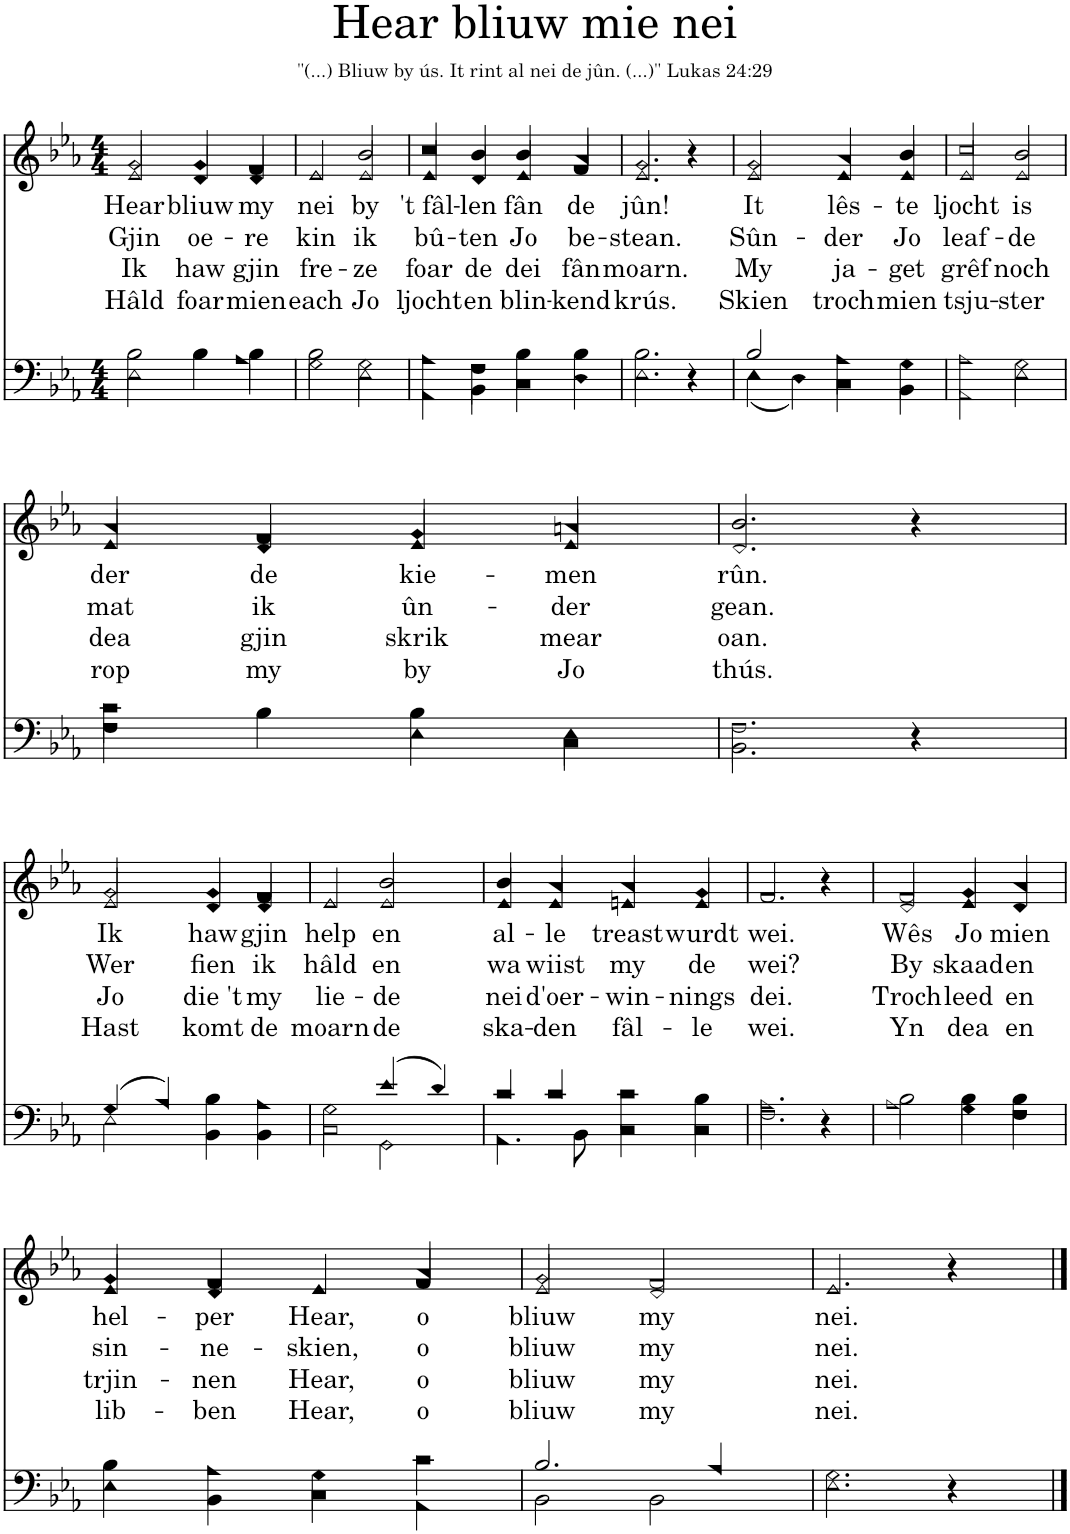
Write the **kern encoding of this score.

**kern	**kern	**text	**text	**text	**text
*part2	*part1	*part1	*part1	*part1	*part1
*staff2	*staff1	*staff1	*staff1	*staff1	*staff1
*I"Men	*I"Women	*	*	*	*
*clefF4	*clefG2	*	*	*	*
*k[b-e-a-]	*k[b-e-a-]	*	*	*	*
*M4/4	*M4/4	*	*	*	*
=1	=1	=1	=1	=1	=1
*^	*	*	*	*	*
!	!	!	!LO:LY:b	!LO:LY:b	!LO:LY:b	!LO:LY:b
*	*	*^	*	*	*	*
2B-\	2E-\	2g/	2e-/	Hear	Gjin	Ik	Hâld
!	!	!	!	!LO:LY:b	!LO:LY:b	!LO:LY:b	!LO:LY:b
4B-	4B-\	4g/	4d/	bliuw	oe-	haw	foar
!	!	!	!	!LO:LY:b	!LO:LY:b	!LO:LY:b	!LO:LY:b
4B-\	4A-\	4f/	4d/	my	-re	gjin	mien
=2	=2	=2	=2	=2	=2	=2	=2
!	!	!	!	!LO:LY:b	!LO:LY:b	!LO:LY:b	!LO:LY:b
2B-\	2G\	2e-/	2e-	nei	kin	fre-	each
!	!	!	!	!LO:LY:b	!LO:LY:b	!LO:LY:b	!LO:LY:b
2G\	2E-\	2b-/	2e-/	by	ik	-ze	Jo
=3	=3	=3	=3	=3	=3	=3	=3
!	!	!	!	!LO:LY:b	!LO:LY:b	!LO:LY:b	!LO:LY:b
4A-\	4AA-\	4cc/	4e-/	't fâl-	bû-	foar	ljocht
!	!	!	!	!LO:LY:b	!LO:LY:b	!LO:LY:b	!LO:LY:b
4F\	4BB-\	4b-/	4d/	-len	-ten	de	en
!	!	!	!	!LO:LY:b	!LO:LY:b	!LO:LY:b	!LO:LY:b
4B-\	4C\	4b-/	4e-/	fân	Jo	dei	blin-
!	!	!	!	!LO:LY:b	!LO:LY:b	!LO:LY:b	!LO:LY:b
4B-\	4D\	4a-/	4f/	de	be-	fân	-kend
=4	=4	=4	=4	=4	=4	=4	=4
!	!	!	!	!LO:LY:b	!LO:LY:b	!LO:LY:b	!LO:LY:b
2.B-\	2.E-\	2.g/	2.e-/	jûn!	-stean.	moarn.	krús.
4r	4r	4r	4r	.	.	.	.
=5	=5	=5	=5	=5	=5	=5	=5
!	!	!	!	!LO:LY:b	!LO:LY:b	!LO:LY:b	!LO:LY:b
2B-/	(4E-\	2g/	2e-/	It	Sûn-	My	Skien
.	4D\)	.	.	.	.	.	.
!	!	!	!	!LO:LY:b	!LO:LY:b	!LO:LY:b	!LO:LY:b
4A-\	4C\	4a-/	4e-/	lês-	-der	ja-	troch
!	!	!	!	!LO:LY:b	!LO:LY:b	!LO:LY:b	!LO:LY:b
4G\	4BB-\	4b-/	4e-/	-te	Jo	-get	mien
=6	=6	=6	=6	=6	=6	=6	=6
!	!	!	!	!LO:LY:b	!LO:LY:b	!LO:LY:b	!LO:LY:b
2A-\	2AA-\	2cc/	2e-/	ljocht	leaf-	grêf	tsju-
!	!	!	!	!LO:LY:b	!LO:LY:b	!LO:LY:b	!LO:LY:b
2G\	2E-\	2b-/	2e-/	is	-de	noch	-ster
!!LO:LB:g=z	!!
=7	=7	=7	=7	=7	=7	=7	=7
!	!	!	!	!LO:LY:b	!LO:LY:b	!LO:LY:b	!LO:LY:b
4c\	4F\	4a-/	4e-/	der	mat	dea	rop
!	!	!	!	!LO:LY:b	!LO:LY:b	!LO:LY:b	!LO:LY:b
4B-	4B-\	4f/	4d/	de	ik	gjin	my
!	!	!	!	!LO:LY:b	!LO:LY:b	!LO:LY:b	!LO:LY:b
4B-\	4E-\	4g/	4e-/	kie-	ûn-	skrik	by
!	!	!	!	!LO:LY:b	!LO:LY:b	!LO:LY:b	!LO:LY:b
4E-\	4C\	4an/	4e-/	-men	-der	mear	Jo
=8	=8	=8	=8	=8	=8	=8	=8
!	!	!	!	!LO:LY:b	!LO:LY:b	!LO:LY:b	!LO:LY:b
2.F\	2.BB-\	2.b-/	2.d/	rûn.	gean.	oan.	thús.
4r	4r	4r	4r	.	.	.	.
!!LO:LB:g=z	!!
=9	=9	=9	=9	=9	=9	=9	=9
!	!	!	!	!LO:LY:b	!LO:LY:b	!LO:LY:b	!LO:LY:b
(4G/	2E-\	2g/	2e-/	Ik	Wer	Jo	Hast
4A-/)	.	.	.	.	.	.	.
!	!	!	!	!LO:LY:b	!LO:LY:b	!LO:LY:b	!LO:LY:b
4B-\	4BB-\	4g/	4d/	haw	fien	die 't	komt
!	!	!	!	!LO:LY:b	!LO:LY:b	!LO:LY:b	!LO:LY:b
4A-\	4BB-\	4f/	4d/	gjin	ik	my	de
=10	=10	=10	=10	=10	=10	=10	=10
!	!	!	!	!LO:LY:b	!LO:LY:b	!LO:LY:b	!LO:LY:b
2G\	2C\	2e-/	2e-	help	hâld	lie-	moarn
!	!	!	!	!LO:LY:b	!LO:LY:b	!LO:LY:b	!LO:LY:b
(4e-/	2GG\	2b-/	2e-/	en	en	-de	de
4d/)	.	.	.	.	.	.	.
=11	=11	=11	=11	=11	=11	=11	=11
!	!	!	!	!LO:LY:b	!LO:LY:b	!LO:LY:b	!LO:LY:b
4c/	4.AA-\	4b-/	4e-/	al-	wa	nei	ska-
!	!	!	!	!LO:LY:b	!LO:LY:b	!LO:LY:b	!LO:LY:b
4c/	.	4a-/	4e-/	-le	wiist	d'oer-	-den
.	8BB-\	.	.	.	.	.	.
!	!	!	!	!LO:LY:b	!LO:LY:b	!LO:LY:b	!LO:LY:b
4c\	4C\	4a-/	4en/	treast	my	-win-	fâl-
!	!	!	!	!LO:LY:b	!LO:LY:b	!LO:LY:b	!LO:LY:b
4B-\	4C\	4g/	4e/	wurdt	de	-nings	-le
=12	=12	=12	=12	=12	=12	=12	=12
!	!	!	!	!LO:LY:b	!LO:LY:b	!LO:LY:b	!LO:LY:b
2.A-\	2.F\	2.f/	2.f	wei.	wei?	dei.	wei.
4r	4r	4r	4r	.	.	.	.
=13	=13	=13	=13	=13	=13	=13	=13
!	!	!	!	!LO:LY:b	!LO:LY:b	!LO:LY:b	!LO:LY:b
2B-\	2A-\	2f/	2d/	Wês	By	Troch	Yn
!	!	!	!	!LO:LY:b	!LO:LY:b	!LO:LY:b	!LO:LY:b
4B-\	4G\	4g/	4e-/	Jo	skaad	leed	dea
!	!	!	!	!LO:LY:b	!LO:LY:b	!LO:LY:b	!LO:LY:b
4B-\	4F\	4a-/	4d/	mien	en	en	en
!!LO:LB:g=z	!!
=14	=14	=14	=14	=14	=14	=14	=14
!	!	!	!	!LO:LY:b	!LO:LY:b	!LO:LY:b	!LO:LY:b
4B-\	4E-\	4g/	4e-/	hel-	sin-	trjin-	lib-
!	!	!	!	!LO:LY:b	!LO:LY:b	!LO:LY:b	!LO:LY:b
4A-\	4BB-\	4f/	4d/	-per	-ne-	-nen	-ben
!	!	!	!	!LO:LY:b	!LO:LY:b	!LO:LY:b	!LO:LY:b
4G\	4C\	4e-/	4e-	Hear,	-skien,	Hear,	Hear,
!	!	!	!	!LO:LY:b	!LO:LY:b	!LO:LY:b	!LO:LY:b
4c\	4AA-\	4a-/	4f/	o	o	o	o
=15	=15	=15	=15	=15	=15	=15	=15
!	!	!	!	!LO:LY:b	!LO:LY:b	!LO:LY:b	!LO:LY:b
2.B-/	2BB-\	2g/	2e-/	bliuw	bliuw	bliuw	bliuw
!	!	!	!	!LO:LY:b	!LO:LY:b	!LO:LY:b	!LO:LY:b
.	2BB-\	2f/	2d/	my	my	my	my
4A-/	.	.	.	.	.	.	.
=16	=16	=16	=16	=16	=16	=16	=16
!	!	!	!	!LO:LY:b	!LO:LY:b	!LO:LY:b	!LO:LY:b
2.G\	2.E-\	2.e-/	2.e-	nei.	nei.	nei.	nei.
4r	4r	4r	4r	.	.	.	.
*v	*v	*	*	*	*	*	*
*	*v	*v	*	*	*	*
==	==	==	==	==	==
*-	*-	*-	*-	*-	*-
